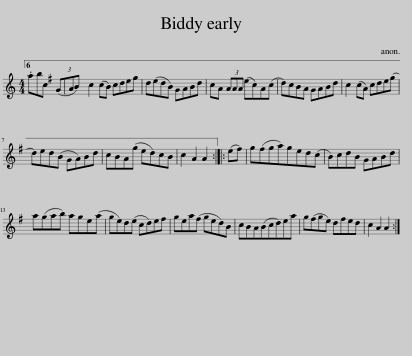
X:1
L:1/8
M:4/4
I:linebreak $
K:C
V:1 treble
V:1
 .abc (3(GAB) | c2 (cB) cdeg | d(edB) GABd | cA (3AAA (ec)A(c | d)cBA GABd | %5
 c2 (cA) cde(g |$ d)ed(B GA)Bd | cBA(g ed)cB | c2 A2 A2 :: (e^f) | %10
 g(^fga)ged(c | B)cdB GABd |$ a(gab) age(a | ge)d(e cd)e^f | gea(^f ged)B | %15
 cBA(Bcd)ea | g(^fge) dfed | c2 A2 A2 :| %18
